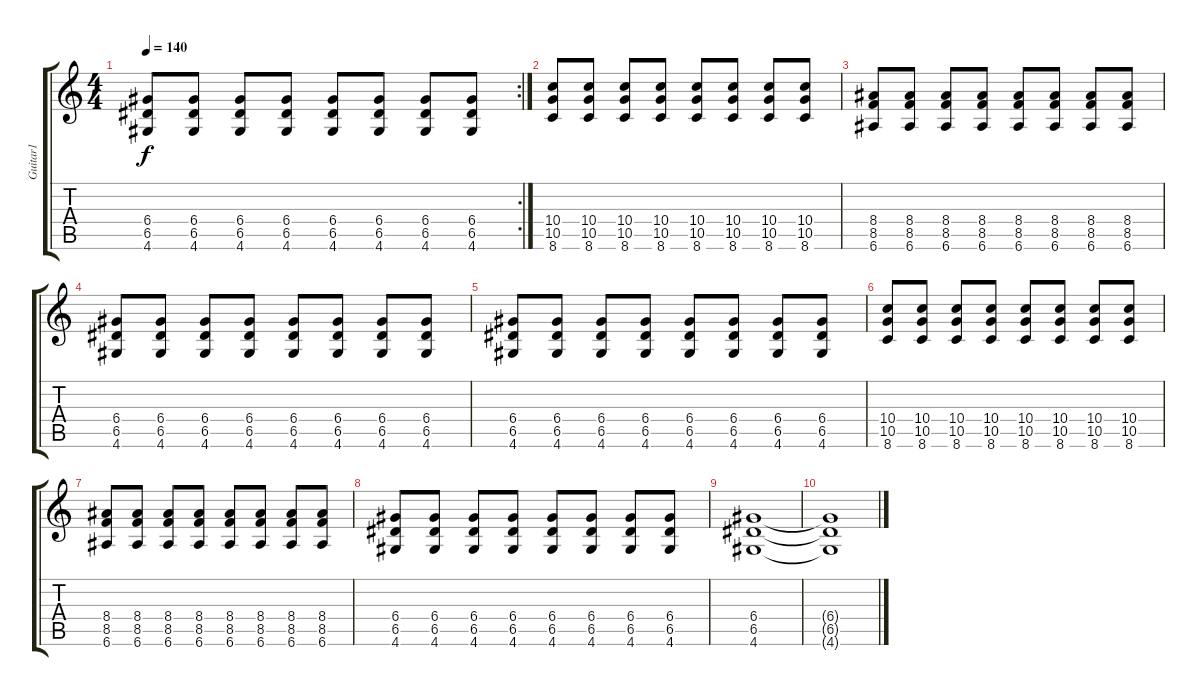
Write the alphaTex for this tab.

\track ("Guitar1" "Guitar1") {instrument overdrivenguitar}
\staff {score tabs}
\tuning (E4 B3 G3 D3 A2 E2) {hide}
\rc 2
\ts (4 4)
\tempo 140
\clef g2
\ks c
(6.4 6.5 4.6).8{dy f} (6.4 6.5 4.6).8 (6.4 6.5 4.6).8 (6.4 6.5 4.6).8 (6.4 6.5 4.6).8 (6.4 6.5 4.6).8 (6.4 6.5 4.6).8 (6.4 6.5 4.6).8 |
(10.4 10.5 8.6).8 (10.4 10.5 8.6).8 (10.4 10.5 8.6).8 (10.4 10.5 8.6).8 (10.4 10.5 8.6).8 (10.4 10.5 8.6).8 (10.4 10.5 8.6).8 (10.4 10.5 8.6).8 |
(8.4 8.5 6.6).8 (8.4 8.5 6.6).8 (8.4 8.5 6.6).8 (8.4 8.5 6.6).8 (8.4 8.5 6.6).8 (8.4 8.5 6.6).8 (8.4 8.5 6.6).8 (8.4 8.5 6.6).8 |
(6.4 6.5 4.6).8 (6.4 6.5 4.6).8 (6.4 6.5 4.6).8 (6.4 6.5 4.6).8 (6.4 6.5 4.6).8 (6.4 6.5 4.6).8 (6.4 6.5 4.6).8 (6.4 6.5 4.6).8 |
(6.4 6.5 4.6).8 (6.4 6.5 4.6).8 (6.4 6.5 4.6).8 (6.4 6.5 4.6).8 (6.4 6.5 4.6).8 (6.4 6.5 4.6).8 (6.4 6.5 4.6).8 (6.4 6.5 4.6).8 |
(10.4 10.5 8.6).8 (10.4 10.5 8.6).8 (10.4 10.5 8.6).8 (10.4 10.5 8.6).8 (10.4 10.5 8.6).8 (10.4 10.5 8.6).8 (10.4 10.5 8.6).8 (10.4 10.5 8.6).8 |
(8.4 8.5 6.6).8 (8.4 8.5 6.6).8 (8.4 8.5 6.6).8 (8.4 8.5 6.6).8 (8.4 8.5 6.6).8 (8.4 8.5 6.6).8 (8.4 8.5 6.6).8 (8.4 8.5 6.6).8 |
(6.4 6.5 4.6).8 (6.4 6.5 4.6).8 (6.4 6.5 4.6).8 (6.4 6.5 4.6).8 (6.4 6.5 4.6).8 (6.4 6.5 4.6).8 (6.4 6.5 4.6).8 (6.4 6.5 4.6).8 |
(6.4 6.5 4.6).1 |
(6.4{t} 6.5{t} 4.6{t}).1
